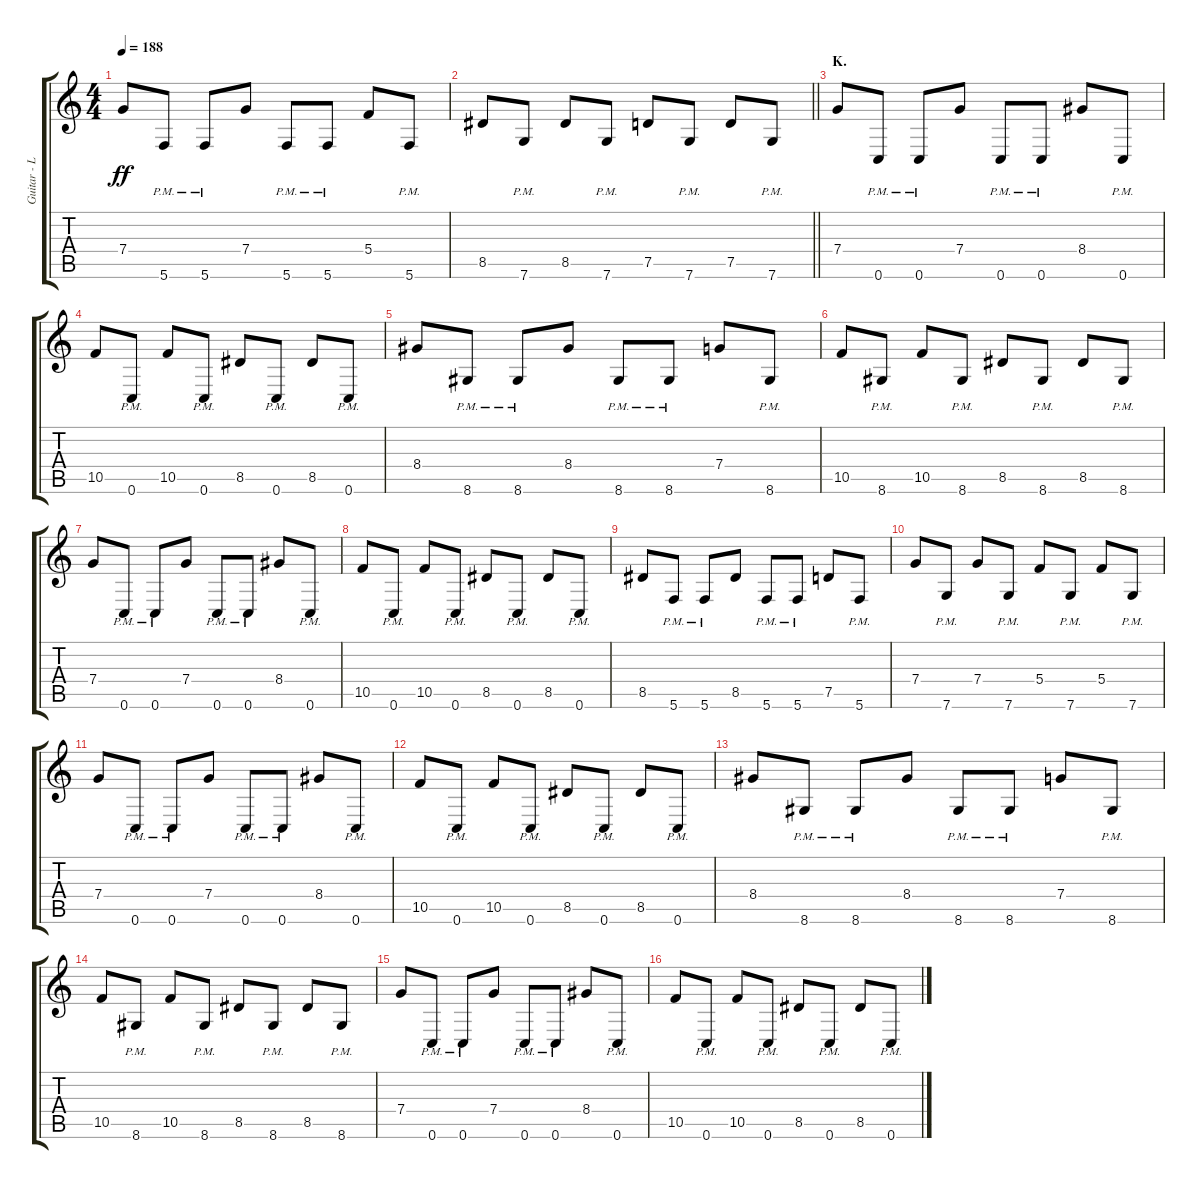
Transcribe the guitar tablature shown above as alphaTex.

\track ("Guitar - Left" "Guitar - L") {instrument distortionguitar}
\staff {score tabs}
\tuning (D4 A3 F3 C3 G2 C2) {hide}
\ts (4 4)
\tempo 188
\clef g2
\ks c
7.4.8{dy ff} 5.6{pm}.8 5.6{pm}.8 7.4.8 5.6{pm}.8 5.6{pm}.8 5.4.8 5.6{pm}.8 |
\barLineRight lightlight
8.5.8 7.6{pm}.8 8.5.8 7.6{pm}.8 7.5.8 7.6{pm}.8 7.5.8 7.6{pm}.8 |
\section ("" "K.")
7.4.8 0.6{pm}.8 0.6{pm}.8 7.4.8 0.6{pm}.8 0.6{pm}.8 8.4.8 0.6{pm}.8 |
10.5.8 0.6{pm}.8 10.5.8 0.6{pm}.8 8.5.8 0.6{pm}.8 8.5.8 0.6{pm}.8 |
8.4.8 8.6{pm}.8 8.6{pm}.8 8.4.8 8.6{pm}.8 8.6{pm}.8 7.4.8 8.6{pm}.8 |
10.5.8 8.6{pm}.8 10.5.8 8.6{pm}.8 8.5.8 8.6{pm}.8 8.5.8 8.6{pm}.8 |
7.4.8 0.6{pm}.8 0.6{pm}.8 7.4.8 0.6{pm}.8 0.6{pm}.8 8.4.8 0.6{pm}.8 |
10.5.8 0.6{pm}.8 10.5.8 0.6{pm}.8 8.5.8 0.6{pm}.8 8.5.8 0.6{pm}.8 |
8.5.8 5.6{pm}.8 5.6{pm}.8 8.5.8 5.6{pm}.8 5.6{pm}.8 7.5.8 5.6{pm}.8 |
7.4.8 7.6{pm}.8 7.4.8 7.6{pm}.8 5.4.8 7.6{pm}.8 5.4.8 7.6{pm}.8 |
7.4.8 0.6{pm}.8 0.6{pm}.8 7.4.8 0.6{pm}.8 0.6{pm}.8 8.4.8 0.6{pm}.8 |
10.5.8 0.6{pm}.8 10.5.8 0.6{pm}.8 8.5.8 0.6{pm}.8 8.5.8 0.6{pm}.8 |
8.4.8 8.6{pm}.8 8.6{pm}.8 8.4.8 8.6{pm}.8 8.6{pm}.8 7.4.8 8.6{pm}.8 |
10.5.8 8.6{pm}.8 10.5.8 8.6{pm}.8 8.5.8 8.6{pm}.8 8.5.8 8.6{pm}.8 |
7.4.8 0.6{pm}.8 0.6{pm}.8 7.4.8 0.6{pm}.8 0.6{pm}.8 8.4.8 0.6{pm}.8 |
10.5.8 0.6{pm}.8 10.5.8 0.6{pm}.8 8.5.8 0.6{pm}.8 8.5.8 0.6{pm}.8
